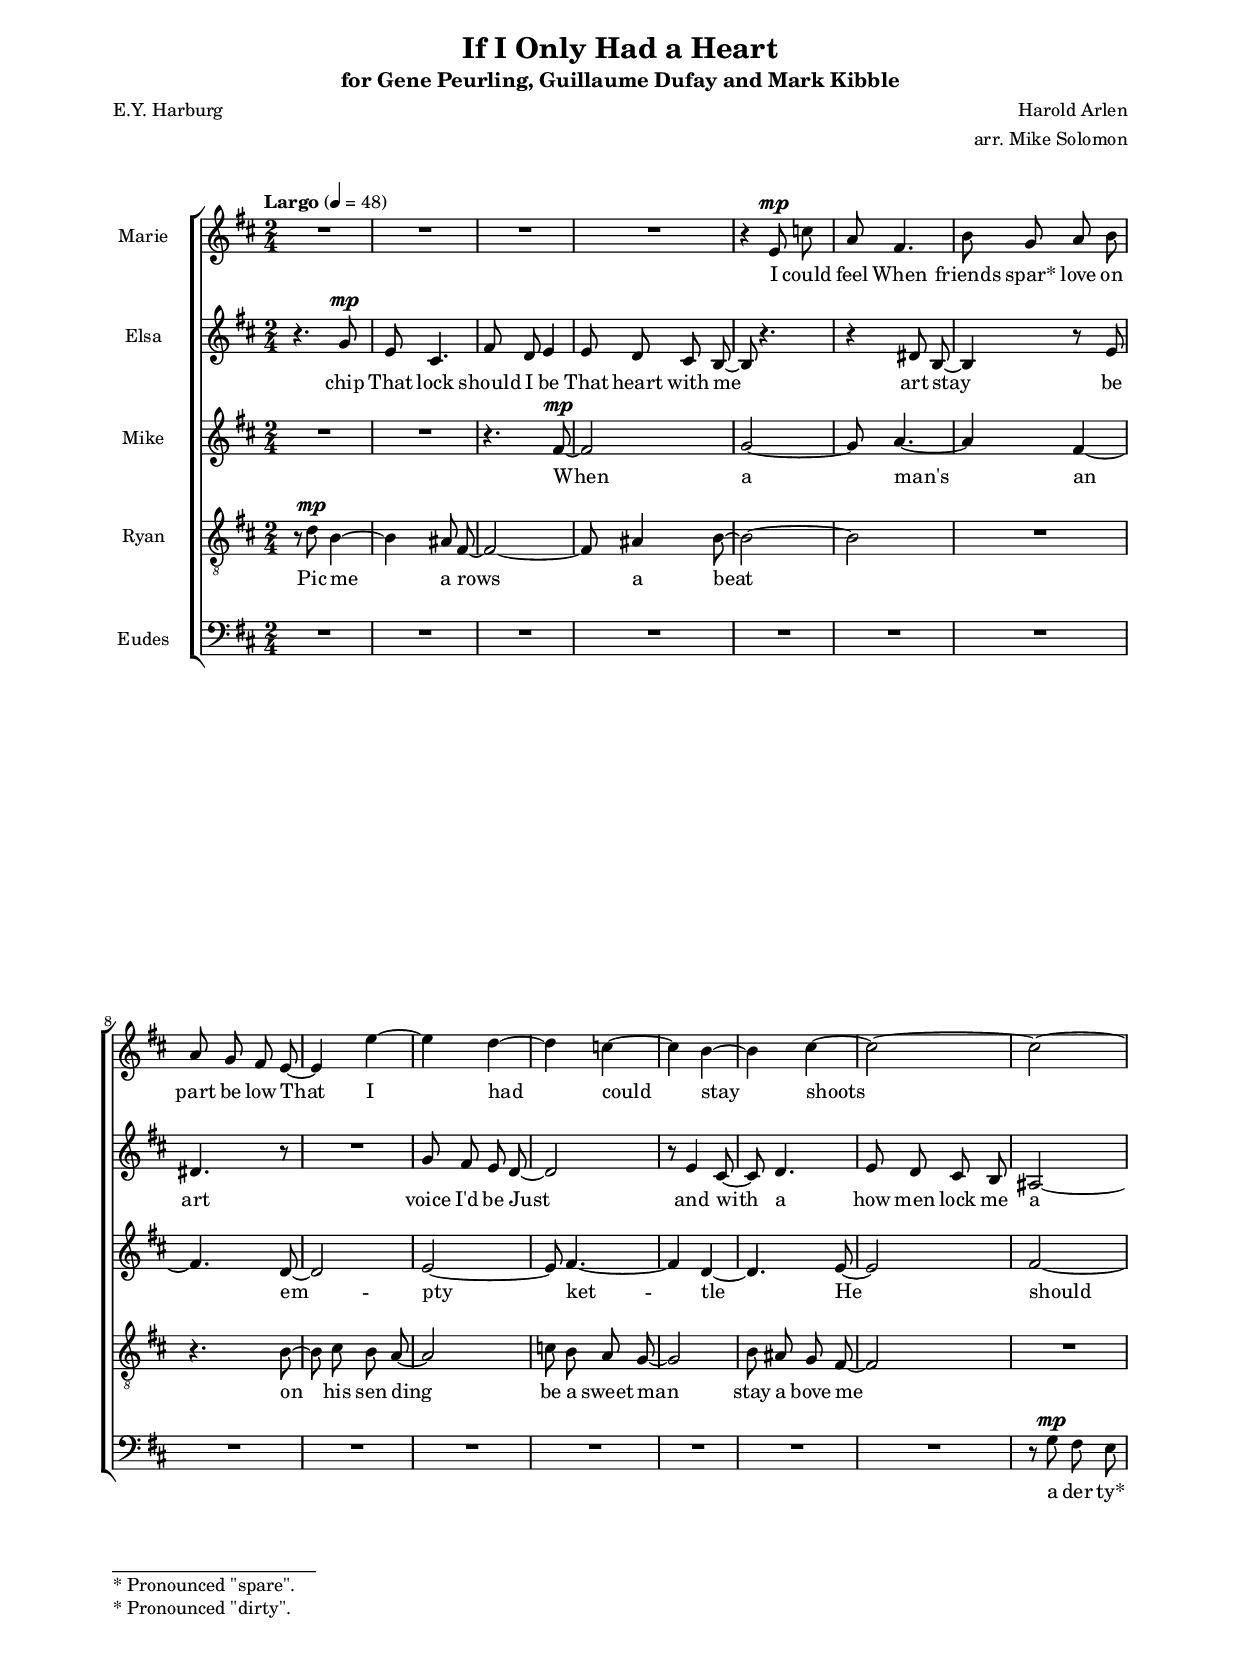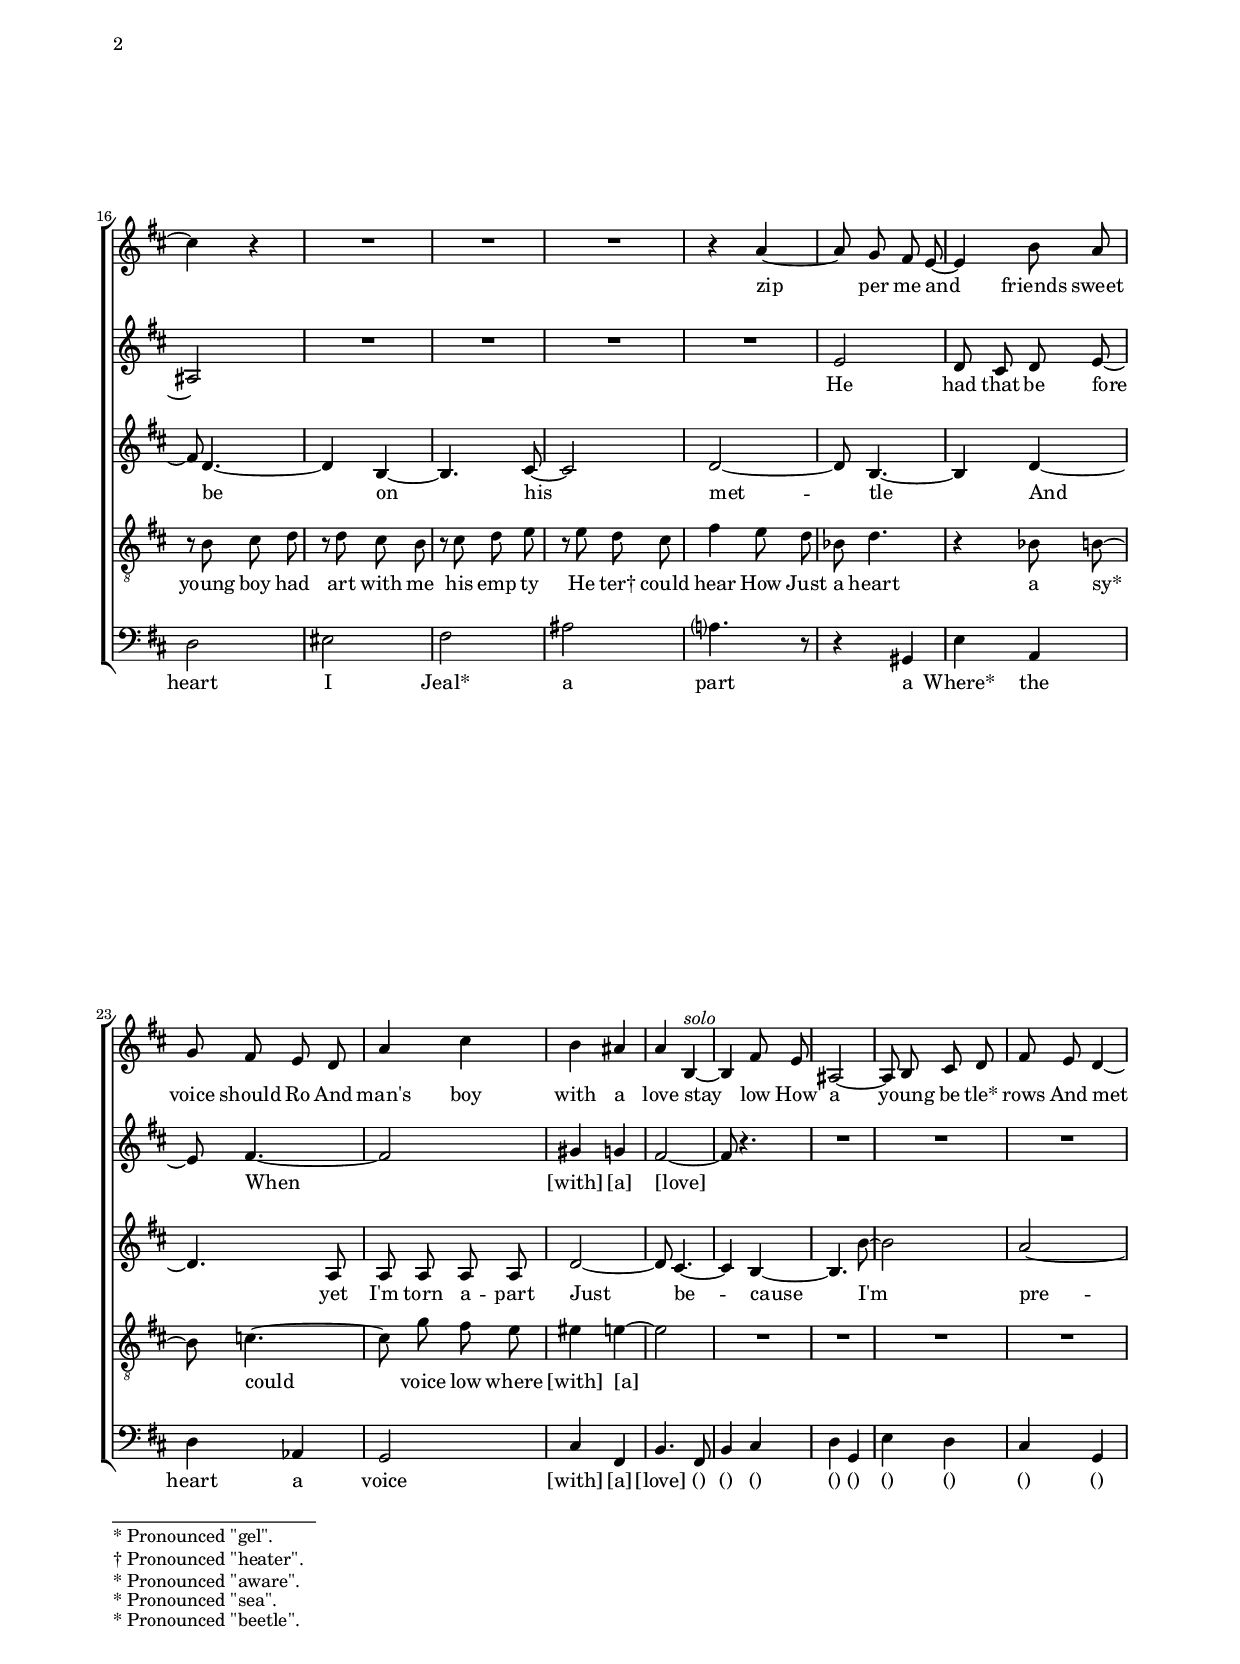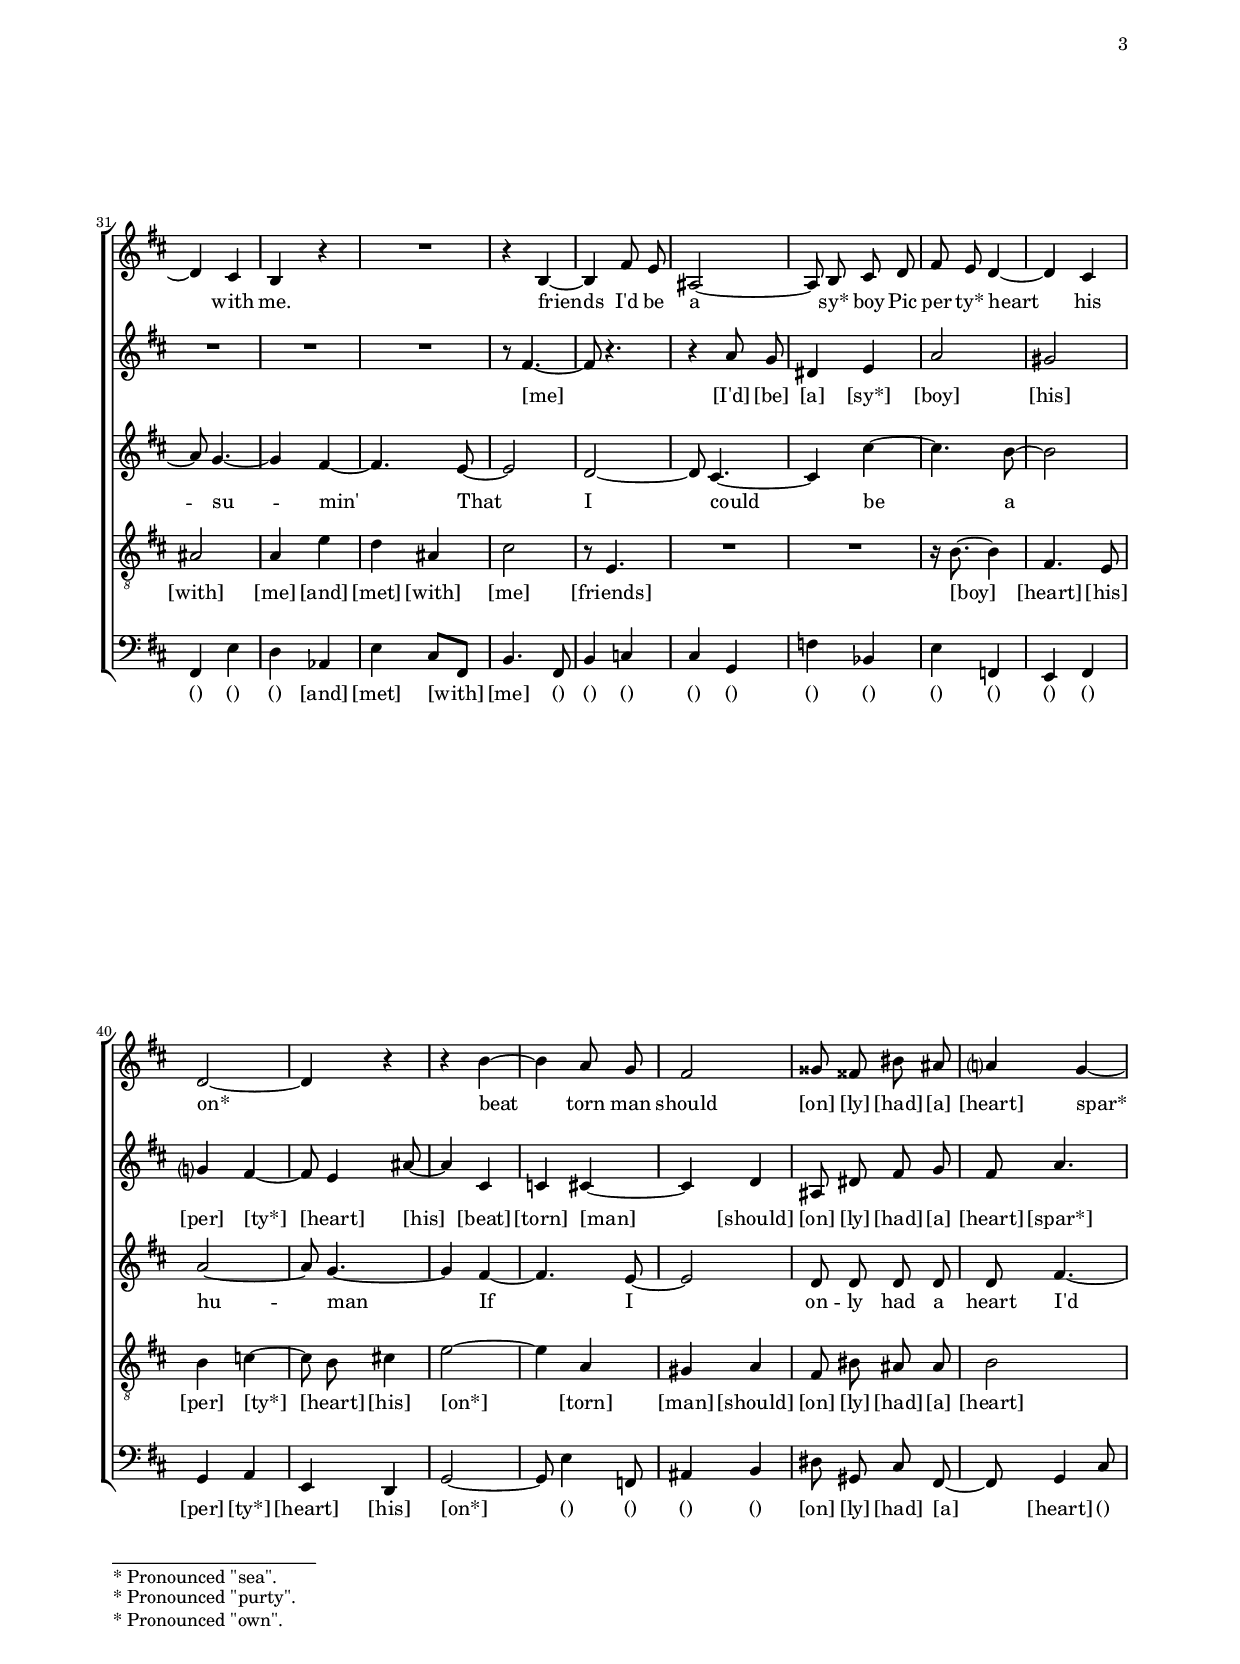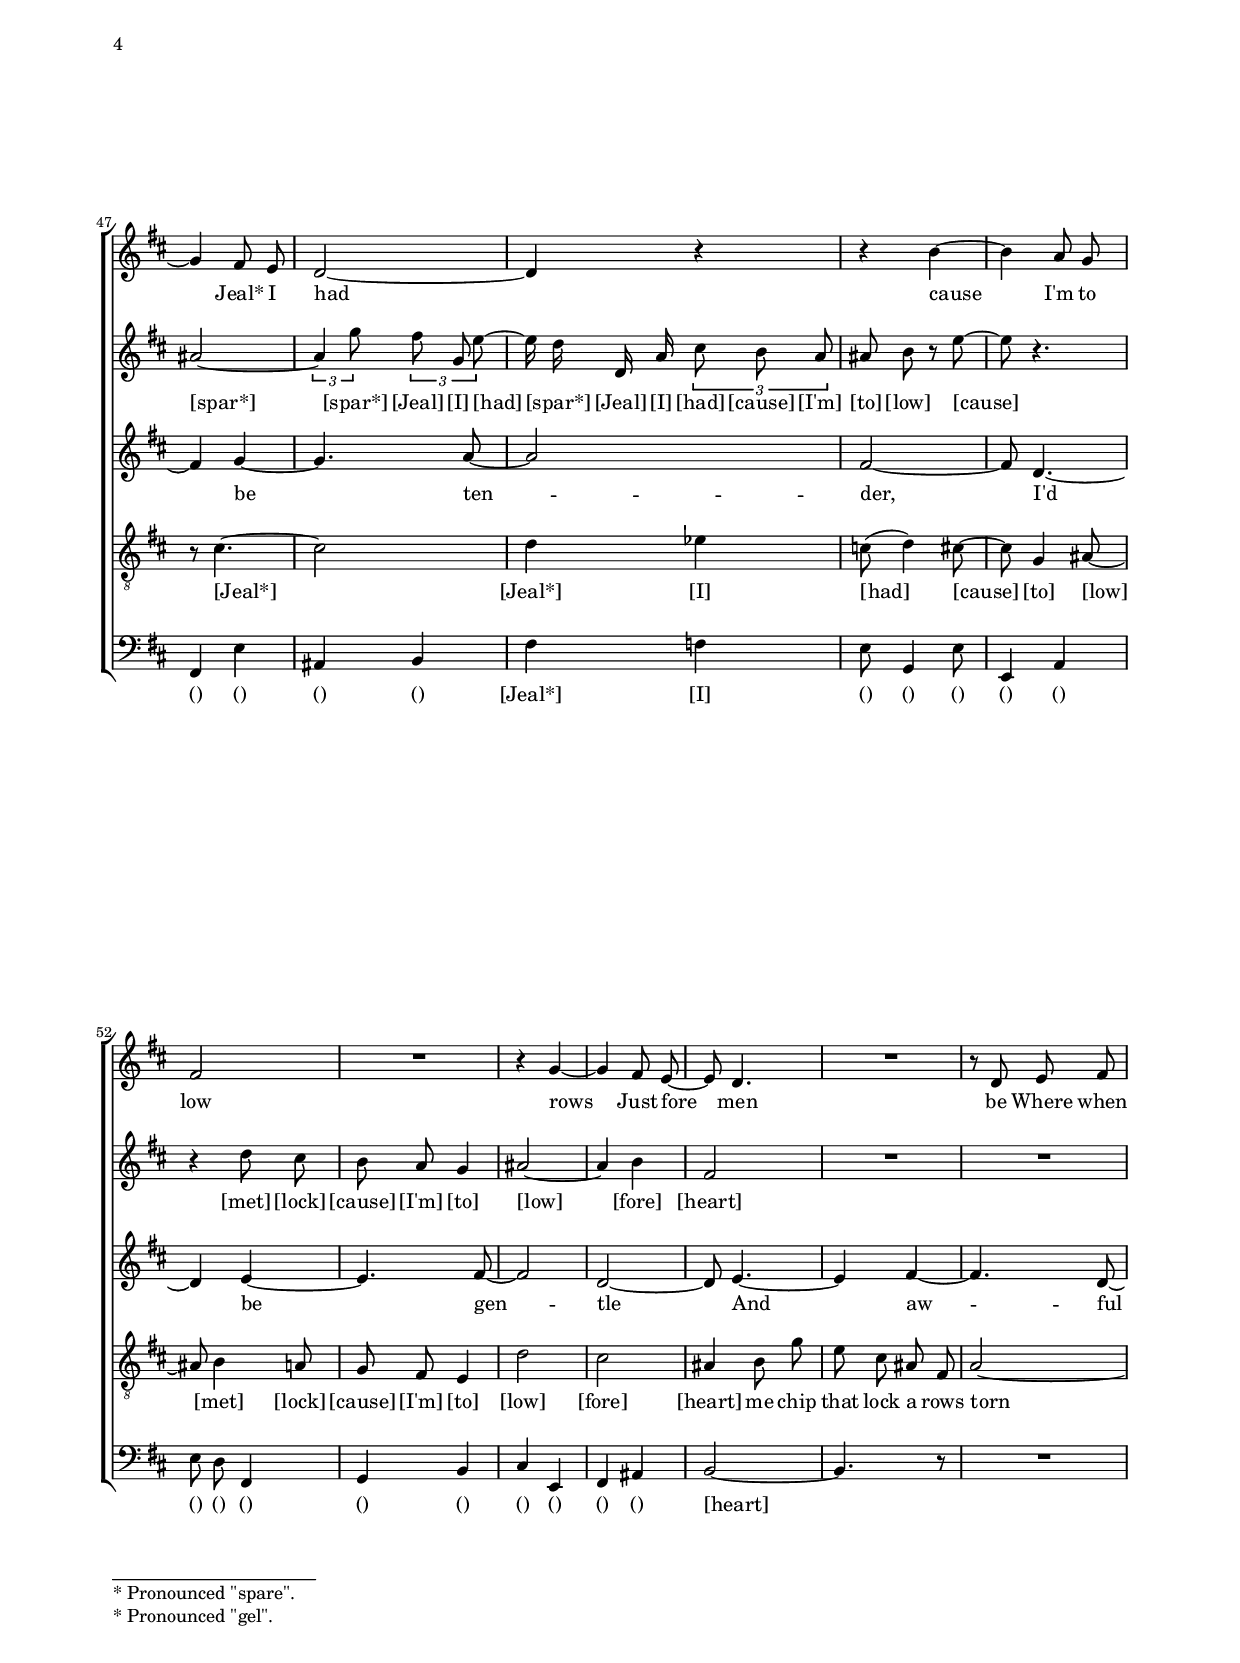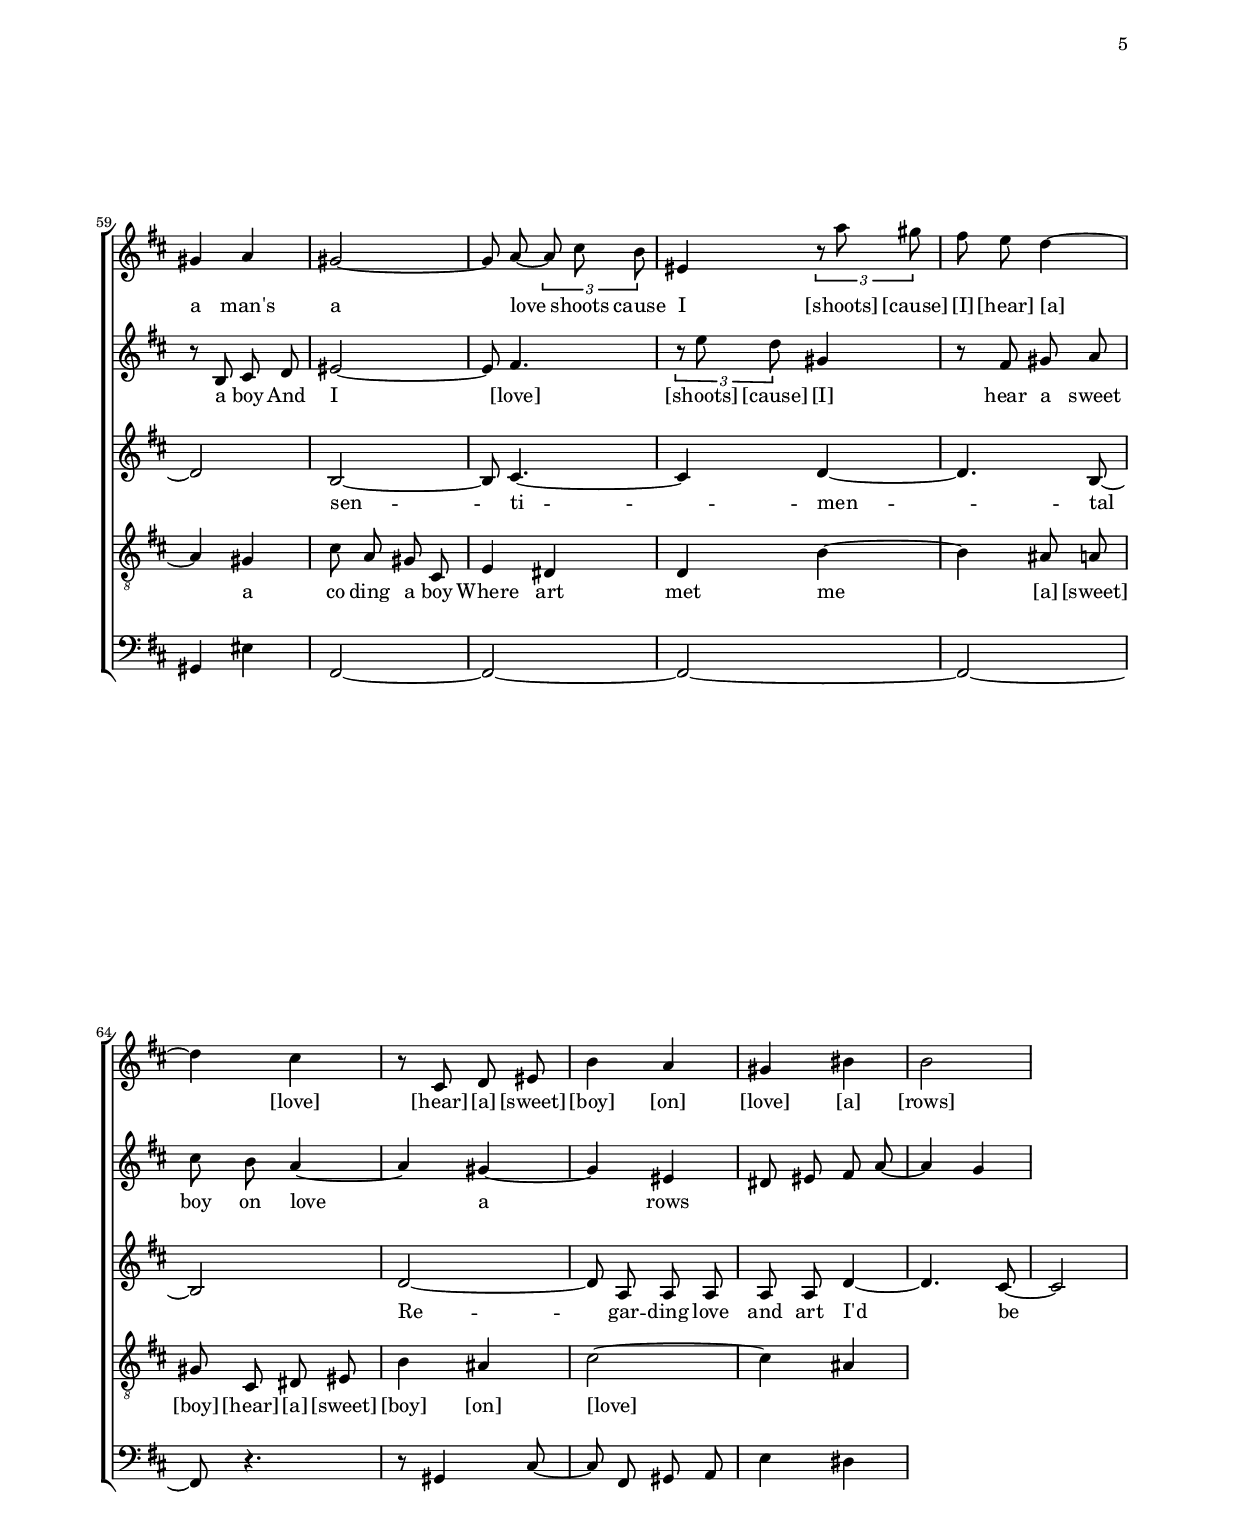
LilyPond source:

#(set-global-staff-size 15.87)
solo = \markup \italic "solo"
%{
When a man's an empty kettle
He should be on his mettle
And yet I'm torn apart
Just because I'm presumin'
That I could be a human
If I only had a heart

I'd be tender, I'd be gentle
And awful sentimental
Regarding love and art
I'd be friends with the sparrows 
And the boy that shoots the arrows
If I only had a heart

Picture me a balcony
Above a voice sings low

(Snow White)
Wherefore art thou, Romeo?

(Tin Man)
I hear a beat, how sweet!

Just to register emotion, jealousy, devotion
And really feel the part
I could stay young and chipper
And I'd lock it with a zipper
If I only had a heart
%}
% 
\version "2.19.0"
\include "defs-devel.ly"

#(ly:set-option 'point-and-click #f)

#(set-global-staff-size 15.87)

%{
\paper {
  #(define fonts
    (set-global-fonts
    #:music "profondo"
    #:factor (/ staff-height pt 20)
  ))
}
%}
%{
\paper {
  #(define fonts
    (set-global-fonts
    #:music "haydn"
    #:brace "gonville"
    #:factor (/ staff-height pt 20)
  ))
}
%}

railroad =  {
  \once \override BreathingSign.text = \markup \musicglyph #"scripts.caesura.straight"
  \breathe
}
myred = \once \override NoteHead #'color = #red

php = \once \override Hairpin.stencil = #(parenthesize-callback ly:hairpin::print)

\paper {
  footnote-separator-markup = \markup { \column { " "\override #`(span-factor . 1/5) { \draw-hline } }}
  footnote-padding = 1\mm
  top-system-spacing = #'((basic-distance . 1) (minimum-distance . 0) (padding . 1) (stretchability . 40))
  bottom-system-spacing = #'((basic-distance . 1) (minimum-distance . 0) (padding . 1) (stretchability . 50))
  ragged-right = ##f
  left-margin = 0.75\in
  right-margin = 0.75\in
  top-margin = 0.5\in
  bottom-margin = 0.6\in
  ragged-last-bottom = ##f
  max-systems-per-page = #2
}

\header {
  title = "If I Only Had a Heart"
  subtitle = "for Gene Peurling, Guillaume Dufay and Mark Kibble"
  %title = "Somewhere Over the Rainbow"
  composer = "Harold Arlen"
  poet = "E.Y. Harburg"
  arranger = "arr. Mike Solomon"
  %arranger = "arr. (anon)"
}

prefatoryMatter = {
  \key b \minor
  \autoBeamOff
  \time 2/4
}

scorePrefatoryMatter = {
  \prefatoryMatter
}

midiPrefatoryMatter = {
  \prefatoryMatter
}

marks = {
  \tempo "Largo" 4=48
  s2 |
}

sopranoFirst = \relative c' {
  R2*4 |
  r4 e8^\mp c' |
  a fis4. |
  b8 g a b |
  a g fis e ~ |
  e4 e' ~ |
  e d ~ |
  d c ~ |
  c b ~ |
  b cis ~ |
  cis2 ~ |
  cis ~ |
  cis4 r |
  R2 |
  R2 |
  R2 |
  r4 a ~ |
  a8 g fis e ~ |
  e4 b'8 a |
  g fis e d |
  a'4 cis |
  b ais |
  a4 b,^\solo ~ |
  b fis'8 e |
  ais,2 ~ |
  \footnote "" #'(0 . 0) "* Pronounced \"beetle\"." 
  ais8 b cis d |
  fis e d4 ~ |
  d cis |
  b4 r |
  R2 |
  r4 b ~ |
  b fis'8 e |
  ais,2 ~ |
  ais8 \footnote "" #'(0 . 0) "* Pronounced \"sea\"."  b cis d |
  \footnote "" #'(0 . 0) "* Pronounced \"purty\"." fis e d4 ~ |
  d cis |
  \footnote "" #'(0 . 0) "* Pronounced \"own\"." d2 ~ |
  d4 r |
  r4 b'4 ~ |
  b a8 g |
  fis2 |
  gisis8 fisis bis ais |
  a?4 g ~ |
  g fis8 e |
  d2 ~ |
  d4 r |
  r4 \footnote "" #'(0 . 0) "* Pronounced \"spare\"."  b'4 ~ |
  b \footnote "" #'(0 . 0) "* Pronounced \"gel\"."   a8 g |
  fis2 |
  R2 |
  r4 g ~ |
  g fis8 e ~ |
  e8 d4. |
  R2 |
  r8 d e fis |
  gis4 a |
%%%%%%%%%%%%%%%%%%%%%%%
  %fis2 ~ |
  %fis4 cis'8 b |
  %eis,2 ~ |
  %eis8 fis gis a |
  %cis b a4 ~ |
  %a4 gis ~ |
  %gis fis |
  %e8 dis c' b |
  %a g e4 ~ |
  %e b'8 ais ~ |
  %ais dis,4. ~ |
  %dis8 e fis g |
%%%%%%%%%%%%%%%%%%%%%%%
  gis2 ~ |
  gis8 a ~ \times 2/3 { a cis b } |
  eis,4 \times 2/3 { r8 a' gis } |
  fis e d4 ~ |
  d cis |
  r8 cis, d eis |
  b'4 a |
  gis4 bis4 |
  b2 |
}

sopranoWordsFirst = \lyricmode {
  I could feel When
  friends \footnote "" #'(0 . 0) "* Pronounced \"spare\"." spar* love on part be low That
  I had
  could stay shoots
  zip per me and
  friends sweet voice should Ro And man's
  boy with a love

  stay low How a
  young be tle*
  rows And met with me.

  friends I'd be a
  sy* boy Pic per ty* heart
  his on*

  beat torn man should
  [on] [ly] [had] [a] [heart]
  spar* Jeal* I had
  cause I'm to low
  rows Just fore men

  be Where when a man's a
  love shoots cause I
  [shoots] [cause] [I]
  [hear] [a] [love]
  [hear] [a] [sweet] [boy] [on] [love] [a] [rows]
}

mezzoFirst = \relative c'' {
  r4. g8^\mp |
  e cis4. |
  fis8 d e4 |
  e8 d cis b ~ |
  b8 r4. |
  r4 dis8 b ~ |
  b4 r8 e |
  dis4. r8 |
  R2 |
  g8 fis e d ~ |
  d2 |
  r8 e4 cis8 ~ |
  cis d4. |
  e8 d cis b |
  ais2 ~ |
  ais2 |
  R2 |
  R2 |
  R2 |
  R2 |
  e'2 |
  d8 cis d e ~ |
  e fis4. ~ |
  fis2 |
  gis4 g |
  fis2 ~ |
  fis8 r4. |
  %r4.
  R2 |
  %r8
  %\php
  % gis4.^\< |
  %\php
  %g2^\> |
  %r4 ais ~ |
  %ais c, |
  %r4 cis,4
  %d c |
  %R2\! |
  %r4 c, |
  %ais' fis8 [ ( a ~ ] |
  %a8 ) cis4. ~ |
  %cis4 r |
  R2*5 |
  r8 fis4. ~ |
  fis8 r4. |
  r4 a8 g |
  dis4 e |
  a2 |
  gis |
  g?4 fis ~ |
  fis8 e4 ais8 ~ |
  ais4 cis, |
  c4 cis ~ |
  cis4 d |
  %ais'8 gis cis b |
  %d8 e fis g |
  ais8 dis fis g |
  fis8 a4. |
  ais2 ~ |
  %ais4 b |
  %c c |
  \times 2/3 { ais4 g'8 } \times 2/3 { fis g, e' ~ }
  e16 d d, a' \times 2/3 { cis8 b a }
  ais8 b8 r e ~ |
  e8 r4. |
  r4 d8 cis |
  b a g4 |
  ais2 ~ |
  ais4 b4 |
  fis2 |
  R2 | R2 |
  r8 b, cis d |
  eis2 ~ |
  eis8 fis4. |
  \times 2/3 { r8 e'8 d } gis,4 |
  r8 fis gis a |
  cis b a4 ~ |
  a gis ~ |
  gis4 eis |
  dis8 eis fis a ~ |
  a4 g |
}

mezzoWordsFirst = \lyricmode {
  chip That lock
  should I be
  That heart with me
  art stay
  be art
  voice I'd be Just
  and with a
  how men lock me a
  He had that be fore When
  [with] [a] [love]
  %[I'm] [pre]
  %[with] [me]
  %[and] [met] [with] [me]
  [me]
  [I'd] [be]
  [a] [sy*] [boy]
  [his]
  [per] [ty*] [heart] [his] %%%%%%%%%%%%%%%[on*]
  [beat] [torn] [man] [should]
  
  [on] 
  [ly] [had] [a] [heart]
  [spar*]
  [spar*] [spar*] [Jeal] [I] [had]
  [spar*] [Jeal] [I] [had] [cause] [I'm]
  [to] [low] [cause] 
  %[cause]
  %[When] [a] [man's] [an] [emp] [ty]
  [met] [lock] [cause] [I'm] [to] [low]
  [fore] [heart]

  a boy And I
  [love]
  [shoots] [cause] [I]
  hear a sweet boy on love
  a rows
}


altoFirst = \relative c' {
  R2 |
  R2 |
  r4. fis8^\mp ~ |
  fis2 |
  g2 ~ |
  g8 a4. ~ |
  a4 fis ~ |
  fis4. d8 ~ |
  d2 |
  e ~ |
  e8 fis4. ~ |
  fis4 d ~ |
  d4. e8 ~ |
  e2 |
  fis2 ~ |
  fis8 d4. ~ |
  d4 b ~ |
  b4. cis8 ~ |
  cis2 |
  d2 ~ |
  d8 b4. ~ |
  b4 d ~ |
  d4. a8 |
  a a a a |
  d2 ~ |
  d8 cis4. ~ |
  cis4 b4 ~ |
  b4. %\php
      b'8 ~ |
  b2 |
  %\php
  a2 ~ 
  a8 g4. ~ |
  g4 fis4 ~ |
  fis4. e8 ~ |
  e2 |
  d ~ |
  d8 cis4. ~ |
  cis4 cis' ~ |
  cis4. b8 ~ |
  b2 |
  a ~ |
  a8 g4. ~ |
  g4 fis4 ~ |
  fis4. e8 ~ |
  e2 |
  d8 d d d |
  d fis4. ~ |
  fis4 g ~ |
  g4. a8 ~ |
  a2 |
  fis ~ |
  fis8 d4. ~ |
  d4 e ~ |
  e4. fis8 ~ |
  fis2 |
  d ~ |
  d8 e4. ~ |
  e4 fis ~ |
  fis4. d8 ~ |
  d2 |
  b ~ |
  b8 cis4. ~ |
  cis4 d4 ~ |
  d4. b8 ~ |
  b2 |
  d2 ~ |
  d8 a8 a a |
  a a d4 ~ |
  d4. cis8 ~ |
  cis2 |
}

altoWordsFirst = \lyricmode {

When a man's an em -- pty ket -- tle
He should be on his met -- tle
And yet I'm torn a -- part
Just be -- cause I'm pre -- su -- min'
That I could be a hu -- man
If I on -- ly had a heart

I'd be ten -- der, I'd be gen -- tle
And aw -- ful sen -- ti -- men -- tal
Re -- gar -- ding love and art
I'd be friends with the spar -- rows 
And the boy that shoots the ar -- rows
If I on -- ly had a heart

Pic -- ture me a bal -- co -- ny
A -- bove a voice sings low

Where -- fore art thou, Ro -- me -- o?

I hear a beat, how sweet!

Just to re -- gis -- ter e -- mo -- tion, jea -- lou -- sy, de -- vo -- tion
And real -- ly feel the part
I could stay young and chip -- per
And I'd lock it with a zip -- per
If I on -- ly had a heart
}

lickMe = \relative c { \times 16/23 { b8 fis16 ais fis' e c8 f,16 g d'8 cis16 e, f' d8 e16 gis, g g' ais, \tag #'bass { e ~ } \tag #'tenor { b' ~ } } } 

tenorFirst = \relative c' {
  \clef "treble_8"
  r8 d^\mp b4 ~ |
  b ais8 fis ~ |
  fis2 ~ |
  fis8 ais4 b8 ~ |
  b2 ~ |
  b |
  R2 |
  r4. b8 ~ |
  b cis b a ~ |
  a2 |
  c8 b a g ~ |
  g2 |
  b8 ais g fis ~ |
  fis2 |
  R2 |
  r8 b cis d |
  r8 d cis b |
  r cis d e |
  \footnote "" #'(0 . 0) "† Pronounced \"heater\"." r e d cis |
  fis4 e8 d |
  bes d4. |
  r4 bes8 b ~ |
  b c4. ~ |
  c8 g' fis e |
  eis4 e ~ |
  e2 |
  R2 |
  %r4. \php
  %    fis8^\< ~ |
  %fis2  |
  %R2\! |
  R2*3 |
  ais,2 |
  a4 e' |
  d ais |
  %ais8 a4. |
  %fis'2 |
  cis2 |
  %\transpose c g \removeWithTag #'bass \lickMe |
  %R2*2 |
  r8 e,4. | % ~ |
  %e r |
  R2 | R2 |
  r16 %fis,16
    b'8. ~ b4 |
  fis4. e8 |
  b'4 c ~ |
  c8 b8 cis4 |
  e2 ~ |
  e4 a, |
  gis a |
  fis8 bis ais ais |
  b2 |
  r8 cis4. ~ |
  cis2 |
  d4 ees |
  c8 ( d4 ) cis8 ~ |
  cis g4 ais8 ~ |
  ais8 b4 a8 |
  g fis e4
  d'2 |
  cis |
  ais4 b8 g' |
  e cis ais fis |
  a2 ~ | 
  a4 gis |
  cis8 a gis cis, |
  e4 dis |
  d b' ~ |
  b4 ais8 a |
  gis8 cis,8 dis eis |
  b'4 ais |
  cis2 ~ |
  cis4 ais |
}

tenorWordsFirst = \lyricmode {
  Pic me
  a rows
  a beat
  on his sen ding
  be a sweet man
  stay a bove me
  young boy had
  art with me
  his emp ty
  He ter† could 
  hear
  How Just a heart
  a \footnote "" #'(0 . 0) "* Pronounced \"sea\"." sy* could
  voice low where %I be
  [with] [a]
  %[I'm]
  [with] [me]
  [and] [met] [with] [me]
  [friends]
  [boy] [heart] [his]
  [per] [ty*] [heart] [his] [on*]
  [torn] [man] [should]
  [on] [ly] [had] [a] [heart]
  [Jeal*]
  [Jeal*] [I] [had]
  [cause] [to] [low]
  [met] [lock] [cause] [I'm] [to] [low]
  [fore] [heart]
  me chip that lock a rows
  torn
  a co ding a
  boy Where art met me
  [a] [sweet] [boy]
  [hear] [a] [sweet] [boy] [on] [love]
}

bassFirst = \relative c' {
  \clef "bass"
  R2*14 |
  r8 g^\mp fis e |
  d2 |
  eis |
  fis |
  ais |
  a?4. r8 |
  r4 gis, |
  e' a, |
  d aes |
  g2 |
  cis4 fis, |
  b4. fis8 |
  b4 cis |
  d g, |
  e' d |
  cis g |
  fis e' |
  d aes |
  e' cis8 [ fis, ] |
  %\removeWithTag #'tenor \lickMe |
  %r16 %e,16
    %g8. ~ g4 |
  b4. fis8 |
  b4 c |
  cis g |
  f' bes, |
  e f, |
  e fis |
  g a |
  e d |
  g2 ~ |
  g8 e'4 f,8 |
  ais4 b |
  dis8 gis, cis fis, ~ |
  fis g4 cis8 |
  fis,4 e' |
  ais, b |
  fis' f |
  e8 g,4 e'8 |
  e,4 a |
  e'8 d fis,4 |
  g b |
  cis e, |
  fis ais |
  b2 ~ |
  b4. r8 |
  R2 |
  gis4 eis' |
  fis,2 ~ |
  fis ~ |
  fis ~ |
  fis2 ~ |
  fis8 r4. |
  r8 gis4 cis8 ~ |
  cis8 fis, gis a |
  e'4 dis |
}

bassWordsFirst = \lyricmode {
  a der \footnote "" #'(0 . 0) "* Pronounced \"dirty\"." ty* heart
  I \footnote "" #'(0 . 0) "* Pronounced \"gel\"."  Jeal* a part
  a \footnote "" #'(0 . 0) "* Pronounced \"aware\"."  Where* the heart a voice
  [with] [a] [love]
  \repeat unfold 12 "()"
  [and] [met] [with] [me]
  \repeat unfold 11 "()"
  [per] [ty*] [heart] [his] [on*]
  \repeat unfold 4 "()"
  [on] [ly] [had] [a] [heart]
  \repeat unfold 5 "()"
  [Jeal*] [I]
  \repeat unfold 14 "()"
  [heart]
}

\score {
  \new ChoirStaff <<
    \new Staff \with { instrumentName = #"Marie" %shortInstrumentName = #"M."
} <<
      \new Voice = "soprano" { << { \numericTimeSignature
	\scorePrefatoryMatter
        \sopranoFirst
      } {
	\scorePrefatoryMatter
        \marks
      } >> }
      \new Lyrics \lyricsto "soprano" {
        \sopranoWordsFirst
      }
    >>
    \new Staff \with { instrumentName = #"Elsa" %shortInstrumentName = #"E."
} <<
      \new Voice = "mezzo" { \numericTimeSignature
	\scorePrefatoryMatter
        \mezzoFirst
      }
      \new Lyrics \lyricsto "mezzo" {
        \mezzoWordsFirst
      }
    >>
    \new Staff \with { instrumentName = #"Mike" %shortInstrumentName = #"Mk."
} <<
      \new Voice = "alto" { \numericTimeSignature
	\scorePrefatoryMatter
        \altoFirst
      }
      \new Lyrics \lyricsto "alto" {
        \altoWordsFirst
      }
    >>
    \new Staff \with { instrumentName = #"Ryan" %shortInstrumentName = #"R."
} <<
      \new Voice = "tenor" { \numericTimeSignature
	\scorePrefatoryMatter
        \tenorFirst
      }
      \new Lyrics \lyricsto "tenor" {
        \tenorWordsFirst
      }
    >>
    \new Staff \with { instrumentName = #"Eudes" %shortInstrumentName = #"P." %\markup { \concat { E \super u . } }
} <<
      \new Voice = "bass" { \numericTimeSignature
	\scorePrefatoryMatter
        \bassFirst
      }
      \new Lyrics \lyricsto "bass" {
        \bassWordsFirst
      }
    >>
  >>
  \layout {
    \context {
      \Voice
      \override TextScript #'layer = #6
      \override NoteHead #'layer = #7
      \override Glissando #'breakable = ##t
      \override TupletNumber #'breakable = ##t
      \override TupletBracket #'breakable = ##t
      \remove "Forbid_line_break_engraver"
    }
    \context {
      \Staff
      %\consists "Metronome_mark_engraver"
      \override TimeSignature #'style = #'numbered
      \override StaffSymbol #'layer = #4
      \override TimeSignature #'layer = #3
      \override TimeSignature #'whiteout = ##t
    }
    \context {
      \Lyrics
      %\override LyricText #'whiteout = ##t
      \override LyricText #'layer = #6
    }
    \context {
      \Score
      %\remove "Metronome_mark_engraver"
      \override NonMusicalPaperColumn #'allow-loose-spacing = ##f
    }
  }
}
%%% MIDI

\score {
  \new ChoirStaff <<
    \new Staff \with { instrumentName = #"Marie" %shortInstrumentName = #"M."
} <<
      \new Voice = "soprano" { << { \numericTimeSignature
	\midiPrefatoryMatter
        \sopranoFirst
      } {
	\midiPrefatoryMatter
        \marks
      } >> }
      \new Lyrics \lyricsto "soprano" {
        \sopranoWordsFirst
      }
    >>
    \new Staff \with { instrumentName = #"Elsa" %shortInstrumentName = #"E."
} <<
      \new Voice = "mezzo" { \numericTimeSignature
	\midiPrefatoryMatter
        \mezzoFirst
      }
      \new Lyrics \lyricsto "mezzo" {
        \mezzoWordsFirst
      }
    >>
    \new Staff \with { instrumentName = #"Mike" %shortInstrumentName = #"Mk."
} <<
      \new Voice = "alto" { \numericTimeSignature
	\midiPrefatoryMatter
        \altoFirst
      }
      \new Lyrics \lyricsto "alto" {
        \altoWordsFirst
      }
    >>
    \new Staff \with { instrumentName = #"Ryan" %shortInstrumentName = #"R."
} <<
      \new Voice = "tenor" { \numericTimeSignature
	\midiPrefatoryMatter
        \tenorFirst
      }
      \new Lyrics \lyricsto "tenor" {
        \tenorWordsFirst
      }
    >>
    \new Staff \with { instrumentName = #"Eudes" %shortInstrumentName = #"P." %\markup { \concat { E \super u . } }
} <<
      \new Voice = "bass" { \numericTimeSignature
	\midiPrefatoryMatter
        \bassFirst
      }
      \new Lyrics \lyricsto "bass" {
        \bassWordsFirst
      }
    >>
  >>
  \midi {}
}
